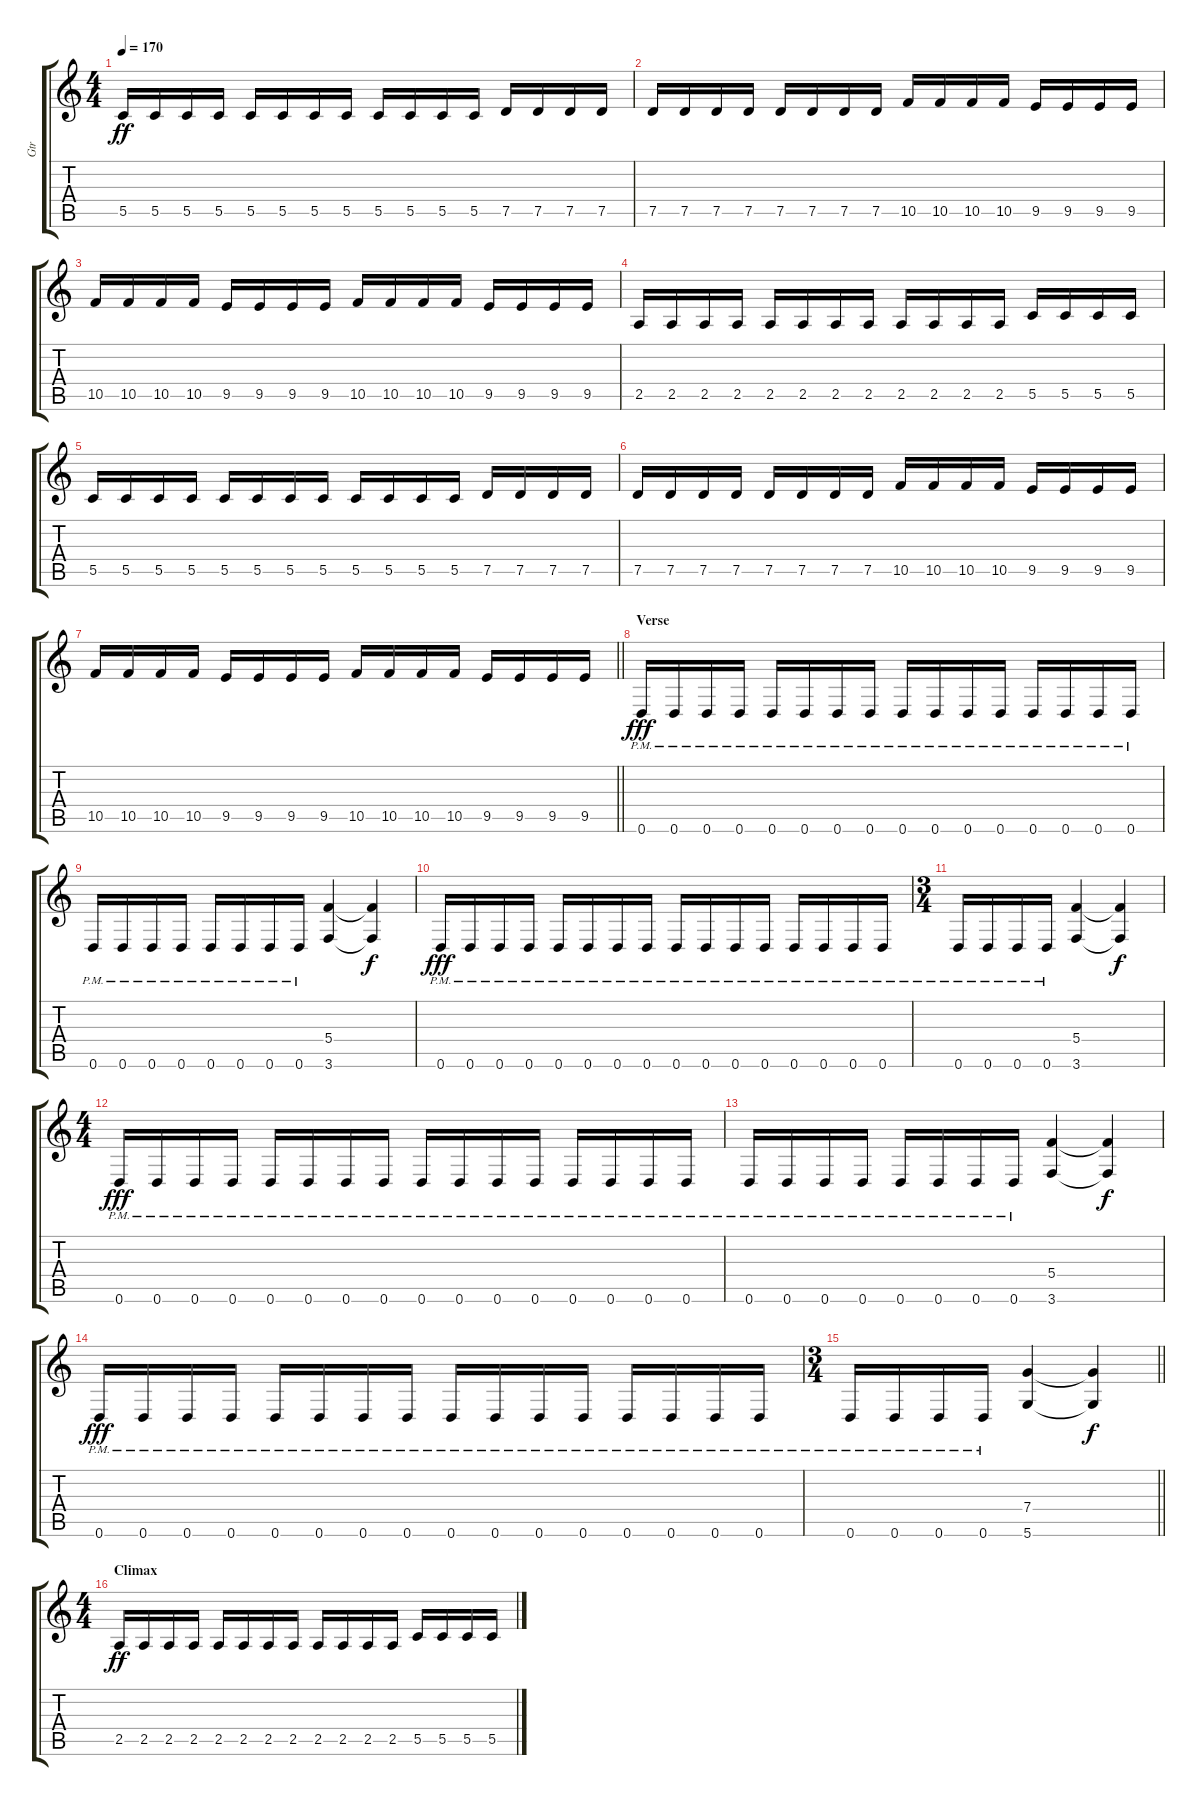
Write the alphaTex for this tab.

\track ("Gtr" "Gtr") {instrument overdrivenguitar}
\staff {score tabs}
\tuning (D4 A3 F3 C3 G2 D2) {hide}
\ts (4 4)
\tempo 170
\clef g2
\ks c
5.5.16{dy ff} 5.5.16 5.5.16 5.5.16 5.5.16 5.5.16 5.5.16 5.5.16 5.5.16 5.5.16 5.5.16 5.5.16 7.5.16 7.5.16 7.5.16 7.5.16 |
7.5.16 7.5.16 7.5.16 7.5.16 7.5.16 7.5.16 7.5.16 7.5.16 10.5.16 10.5.16 10.5.16 10.5.16 9.5.16 9.5.16 9.5.16 9.5.16 |
10.5.16 10.5.16 10.5.16 10.5.16 9.5.16 9.5.16 9.5.16 9.5.16 10.5.16 10.5.16 10.5.16 10.5.16 9.5.16 9.5.16 9.5.16 9.5.16 |
2.5.16 2.5.16 2.5.16 2.5.16 2.5.16 2.5.16 2.5.16 2.5.16 2.5.16 2.5.16 2.5.16 2.5.16 5.5.16 5.5.16 5.5.16 5.5.16 |
5.5.16 5.5.16 5.5.16 5.5.16 5.5.16 5.5.16 5.5.16 5.5.16 5.5.16 5.5.16 5.5.16 5.5.16 7.5.16 7.5.16 7.5.16 7.5.16 |
7.5.16 7.5.16 7.5.16 7.5.16 7.5.16 7.5.16 7.5.16 7.5.16 10.5.16 10.5.16 10.5.16 10.5.16 9.5.16 9.5.16 9.5.16 9.5.16 |
\barLineRight lightlight
10.5.16 10.5.16 10.5.16 10.5.16 9.5.16 9.5.16 9.5.16 9.5.16 10.5.16 10.5.16 10.5.16 10.5.16 9.5.16 9.5.16 9.5.16 9.5.16 |
\section ("" "Verse")
0.6{pm}.16{dy fff} 0.6{pm}.16 0.6{pm}.16 0.6{pm}.16 0.6{pm}.16 0.6{pm}.16 0.6{pm}.16 0.6{pm}.16 0.6{pm}.16 0.6{pm}.16 0.6{pm}.16 0.6{pm}.16 0.6{pm}.16 0.6{pm}.16 0.6{pm}.16 0.6{pm}.16 |
0.6{pm}.16 0.6{pm}.16 0.6{pm}.16 0.6{pm}.16 0.6{pm}.16 0.6{pm}.16 0.6{pm}.16 0.6{pm}.16 (5.4 3.6).4 (5.4{t} 3.6{t}).4{dy f} |
0.6{pm}.16{dy fff} 0.6{pm}.16 0.6{pm}.16 0.6{pm}.16 0.6{pm}.16 0.6{pm}.16 0.6{pm}.16 0.6{pm}.16 0.6{pm}.16 0.6{pm}.16 0.6{pm}.16 0.6{pm}.16 0.6{pm}.16 0.6{pm}.16 0.6{pm}.16 0.6{pm}.16 |
\ts (3 4)
0.6{pm}.16 0.6{pm}.16 0.6{pm}.16 0.6{pm}.16 (5.4 3.6).4 (5.4{t} 3.6{t}).4{dy f} |
\ts (4 4)
0.6{pm}.16{dy fff} 0.6{pm}.16 0.6{pm}.16 0.6{pm}.16 0.6{pm}.16 0.6{pm}.16 0.6{pm}.16 0.6{pm}.16 0.6{pm}.16 0.6{pm}.16 0.6{pm}.16 0.6{pm}.16 0.6{pm}.16 0.6{pm}.16 0.6{pm}.16 0.6{pm}.16 |
0.6{pm}.16 0.6{pm}.16 0.6{pm}.16 0.6{pm}.16 0.6{pm}.16 0.6{pm}.16 0.6{pm}.16 0.6{pm}.16 (5.4 3.6).4 (5.4{t} 3.6{t}).4{dy f} |
0.6{pm}.16{dy fff} 0.6{pm}.16 0.6{pm}.16 0.6{pm}.16 0.6{pm}.16 0.6{pm}.16 0.6{pm}.16 0.6{pm}.16 0.6{pm}.16 0.6{pm}.16 0.6{pm}.16 0.6{pm}.16 0.6{pm}.16 0.6{pm}.16 0.6{pm}.16 0.6{pm}.16 |
\ts (3 4)
\barLineRight lightlight
0.6{pm}.16 0.6{pm}.16 0.6{pm}.16 0.6{pm}.16 (7.4 5.6).4 (7.4{t} 5.6{t}).4{dy f} |
\ts (4 4)
\section ("" "Climax")
2.5.16{dy ff} 2.5.16 2.5.16 2.5.16 2.5.16 2.5.16 2.5.16 2.5.16 2.5.16 2.5.16 2.5.16 2.5.16 5.5.16 5.5.16 5.5.16 5.5.16
